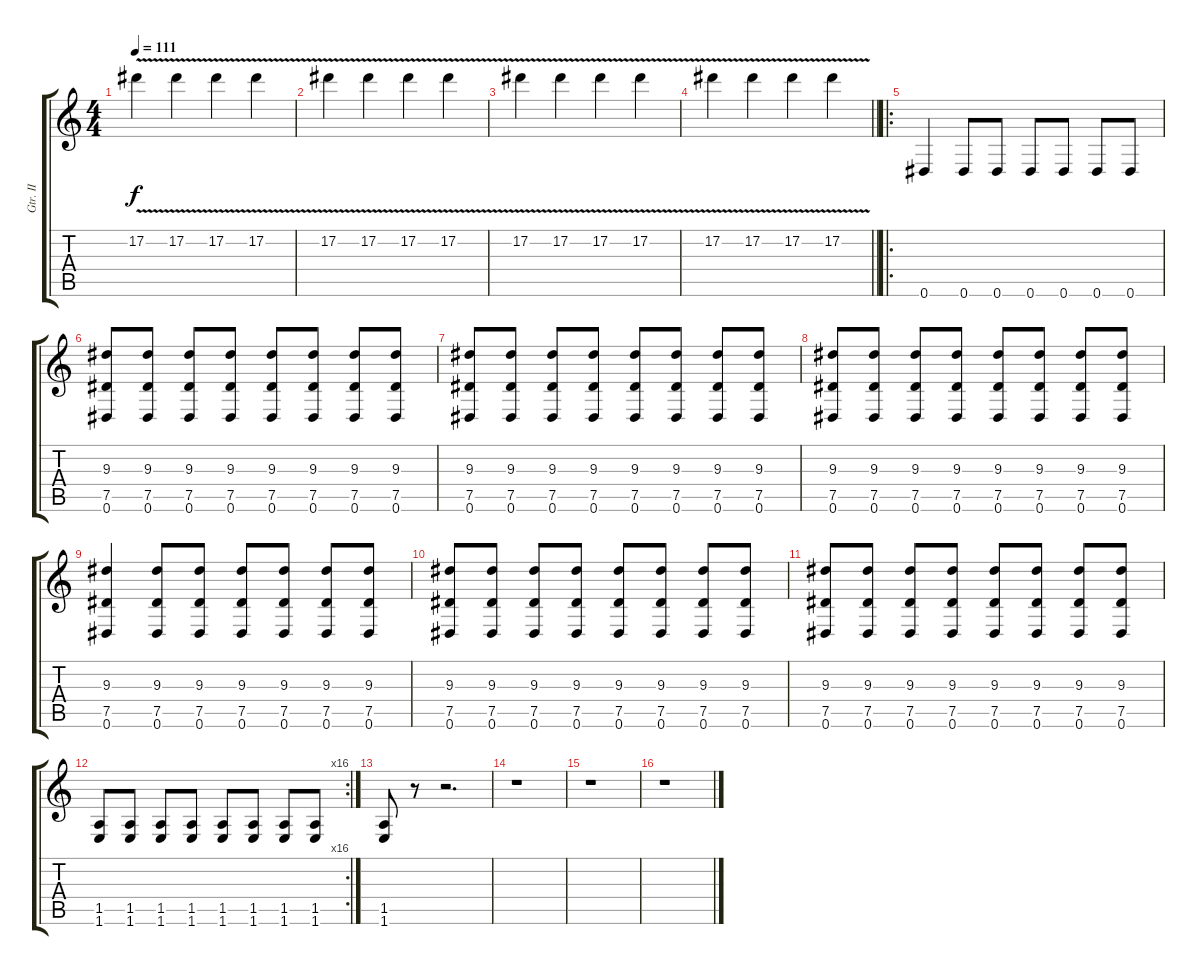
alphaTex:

\track ("Gtr. II" "Gtr. II") {instrument distortionguitar}
\staff {score tabs}
\tuning (Eb4 Bb3 Gb3 Db3 Ab2 Eb2) {hide}
\ts (4 4)
\tempo 111
\clef g2
\ks c
17.2{v}.4{dy f} 17.2{v}.4 17.2{v}.4 17.2{v}.4 |
17.2{v}.4 17.2{v}.4 17.2{v}.4 17.2{v}.4 |
17.2{v}.4 17.2{v}.4 17.2{v}.4 17.2{v}.4 |
\barLineRight lightlight
17.2{v}.4 17.2{v}.4 17.2{v}.4 17.2{v}.4 |
\ro
0.6.4 0.6.8 0.6.8 0.6.8 0.6.8 0.6.8 0.6.8 |
(9.3 7.5 0.6).8 (9.3 7.5 0.6).8 (9.3 7.5 0.6).8 (9.3 7.5 0.6).8 (9.3 7.5 0.6).8 (9.3 7.5 0.6).8 (9.3 7.5 0.6).8 (9.3 7.5 0.6).8 |
(9.3 7.5 0.6).8 (9.3 7.5 0.6).8 (9.3 7.5 0.6).8 (9.3 7.5 0.6).8 (9.3 7.5 0.6).8 (9.3 7.5 0.6).8 (9.3 7.5 0.6).8 (9.3 7.5 0.6).8 |
(9.3 7.5 0.6).8 (9.3 7.5 0.6).8 (9.3 7.5 0.6).8 (9.3 7.5 0.6).8 (9.3 7.5 0.6).8 (9.3 7.5 0.6).8 (9.3 7.5 0.6).8 (9.3 7.5 0.6).8 |
(9.3 7.5 0.6).4 (9.3 7.5 0.6).8 (9.3 7.5 0.6).8 (9.3 7.5 0.6).8 (9.3 7.5 0.6).8 (9.3 7.5 0.6).8 (9.3 7.5 0.6).8 |
(9.3 7.5 0.6).8 (9.3 7.5 0.6).8 (9.3 7.5 0.6).8 (9.3 7.5 0.6).8 (9.3 7.5 0.6).8 (9.3 7.5 0.6).8 (9.3 7.5 0.6).8 (9.3 7.5 0.6).8 |
(9.3 7.5 0.6).8 (9.3 7.5 0.6).8 (9.3 7.5 0.6).8 (9.3 7.5 0.6).8 (9.3 7.5 0.6).8 (9.3 7.5 0.6).8 (9.3 7.5 0.6).8 (9.3 7.5 0.6).8 |
\rc 16
(1.5 1.6).8 (1.5 1.6).8 (1.5 1.6).8 (1.5 1.6).8 (1.5 1.6).8 (1.5 1.6).8 (1.5 1.6).8 (1.5 1.6).8 |
(1.5 1.6).8 r.8 r.2{d} |
r.1 |
r.1 |
r.1
